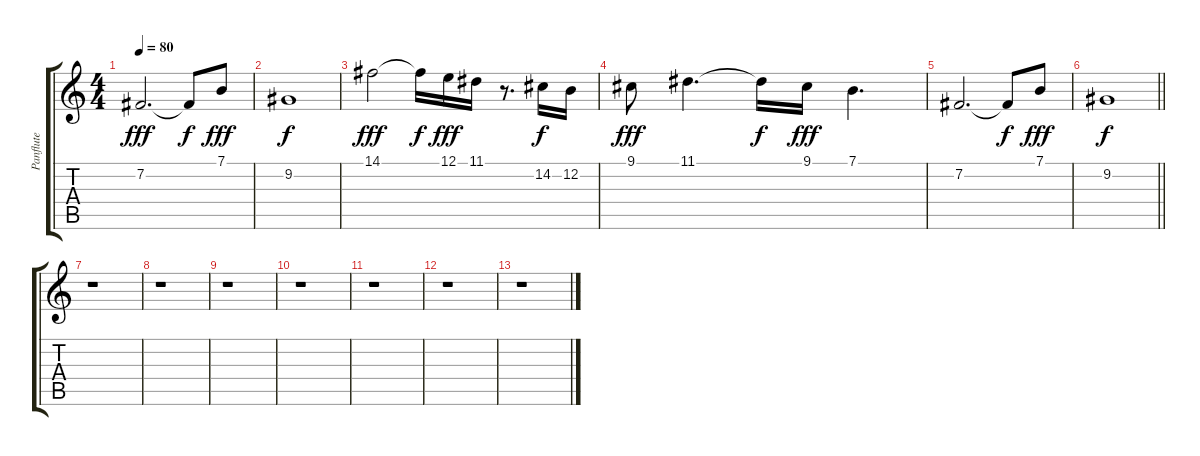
\track ("Panflute" "Panflute") {instrument panflute}
\staff {score tabs}
\tuning (E4 B3 G3 D3 A2 E2) {hide}
\ts (4 4)
\tempo 80
\clef g2
\ks c
7.2.2{d dy fff} 7.2{t}.8{dy f} 7.1.8{dy fff} |
9.2.1{dy f} |
14.1.2{dy fff} 14.1{t}.16{dy f} 12.1.16{dy fff} 11.1.16 r.8{d} 14.2.16{dy f} 12.2.16 |
9.1.8{dy fff} 11.1.4{d} 11.1{t}.16{dy f} 9.1.16{dy fff} 7.1.4{d} |
7.2.2{d} 7.2{t}.8{dy f} 7.1.8{dy fff} |
\barLineRight lightlight
9.2.1{dy f} |
r.1 |
r.1 |
r.1 |
r.1 |
r.1 |
r.1 |
r.1
